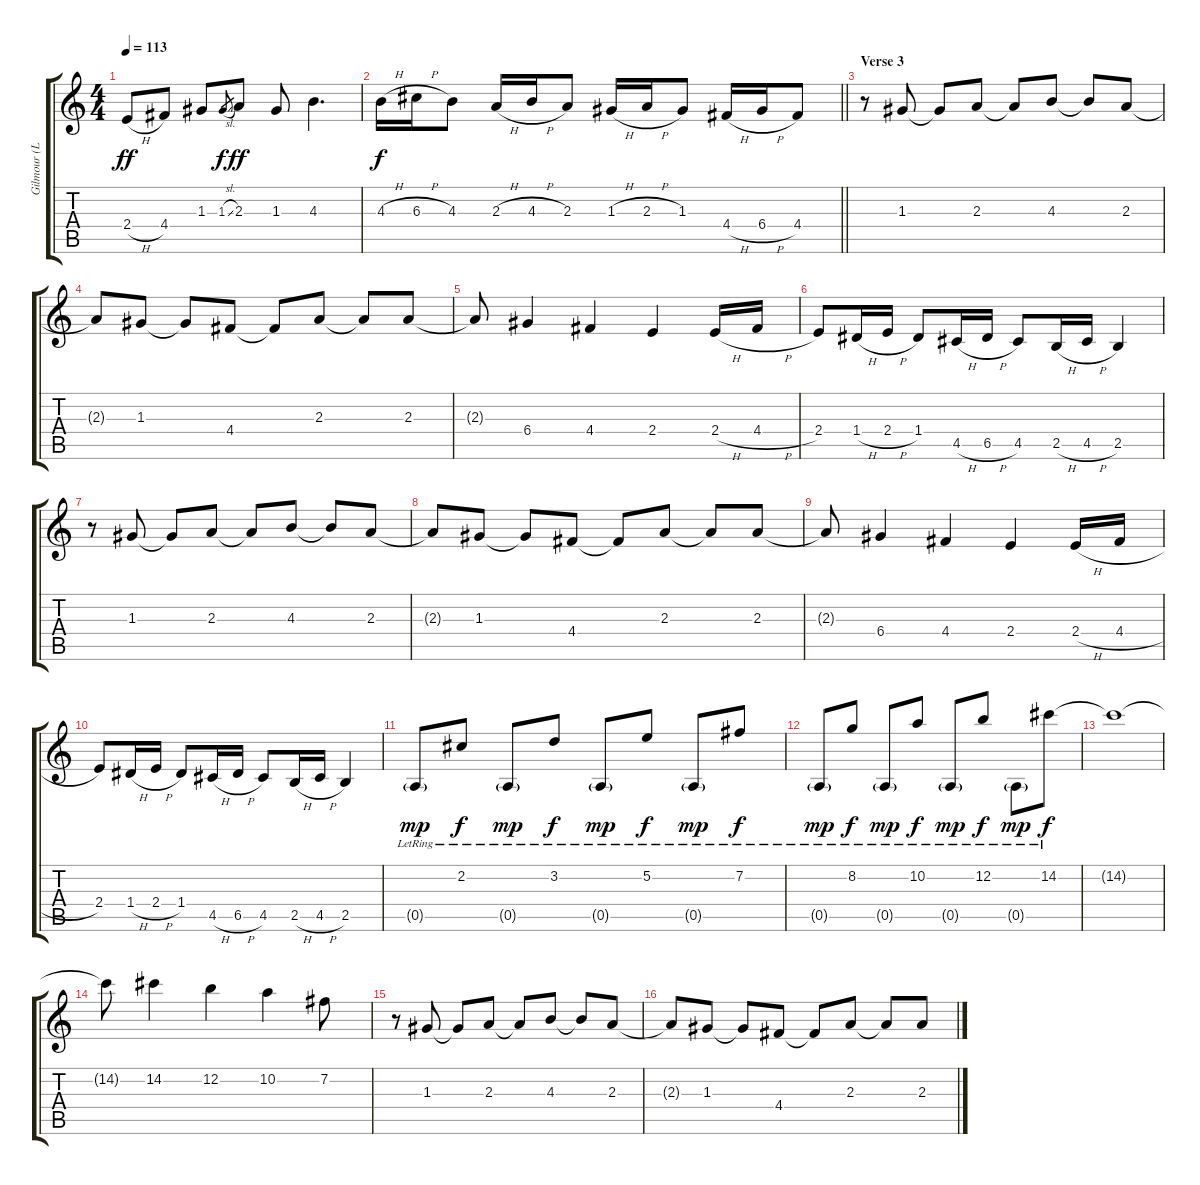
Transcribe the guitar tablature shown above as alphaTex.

\track ("Gilmour (Left Speaker)" "Gilmour (L") {instrument acousticguitarnylon}
\staff {score tabs}
\tuning (E4 B3 G3 D3 A2 E2) {hide}
\ts (4 4)
\tempo 113
\clef g2
\ks c
2.4{h}.8{dy ff} 4.4.8 1.3.8 1.3{sl}.8{gr dy f} 2.3.8{dy ff} 1.3.8 4.3.4{d} |
\barLineRight lightlight
4.3{h}.16{dy f} 6.3{h}.16 4.3.8 2.3{h}.16 4.3{h}.16 2.3.8 1.3{h}.16 2.3{h}.16 1.3.8 4.4{h}.16 6.4{h}.16 4.4.8 |
\section ("" "Verse 3")
r.8 1.3.8 1.3{t}.8 2.3.8 2.3{t}.8 4.3.8 4.3{t}.8 2.3.8 |
2.3{t}.8 1.3.8 1.3{t}.8 4.4.8 4.4{t}.8 2.3.8 2.3{t}.8 2.3.8 |
2.3{t}.8 6.4.4 4.4.4 2.4.4 2.4{h}.16 4.4{h}.16 |
2.4.8 1.4{h}.16 2.4{h}.16 1.4.8 4.5{h}.16 6.5{h}.16 4.5.8 2.5{h}.16 4.5{h}.16 2.5.4 |
r.8 1.3.8 1.3{t}.8 2.3.8 2.3{t}.8 4.3.8 4.3{t}.8 2.3.8 |
2.3{t}.8 1.3.8 1.3{t}.8 4.4.8 4.4{t}.8 2.3.8 2.3{t}.8 2.3.8 |
2.3{t}.8 6.4.4 4.4.4 2.4.4 2.4{h}.16 4.4{h}.16 |
2.4.8 1.4{h}.16 2.4{h}.16 1.4.8 4.5{h}.16 6.5{h}.16 4.5.8 2.5{h}.16 4.5{h}.16 2.5.4 |
0.5{g lr}.8{dy mp} 2.2{lr}.8{dy f} 0.5{g lr}.8{dy mp} 3.2{lr}.8{dy f} 0.5{g lr}.8{dy mp} 5.2{lr}.8{dy f} 0.5{g lr}.8{dy mp} 7.2{lr}.8{dy f} |
0.5{g lr}.8{dy mp} 8.2{lr}.8{dy f} 0.5{g lr}.8{dy mp} 10.2{lr}.8{dy f} 0.5{g lr}.8{dy mp} 12.2{lr}.8{dy f} 0.5{g lr}.8{dy mp} 14.2{lr}.8{dy f} |
14.2{t}.1 |
14.2{t}.8 14.2.4 12.2.4 10.2.4 7.2.8 |
r.8 1.3.8 1.3{t}.8 2.3.8 2.3{t}.8 4.3.8 4.3{t}.8 2.3.8 |
2.3{t}.8 1.3.8 1.3{t}.8 4.4.8 4.4{t}.8 2.3.8 2.3{t}.8 2.3.8
